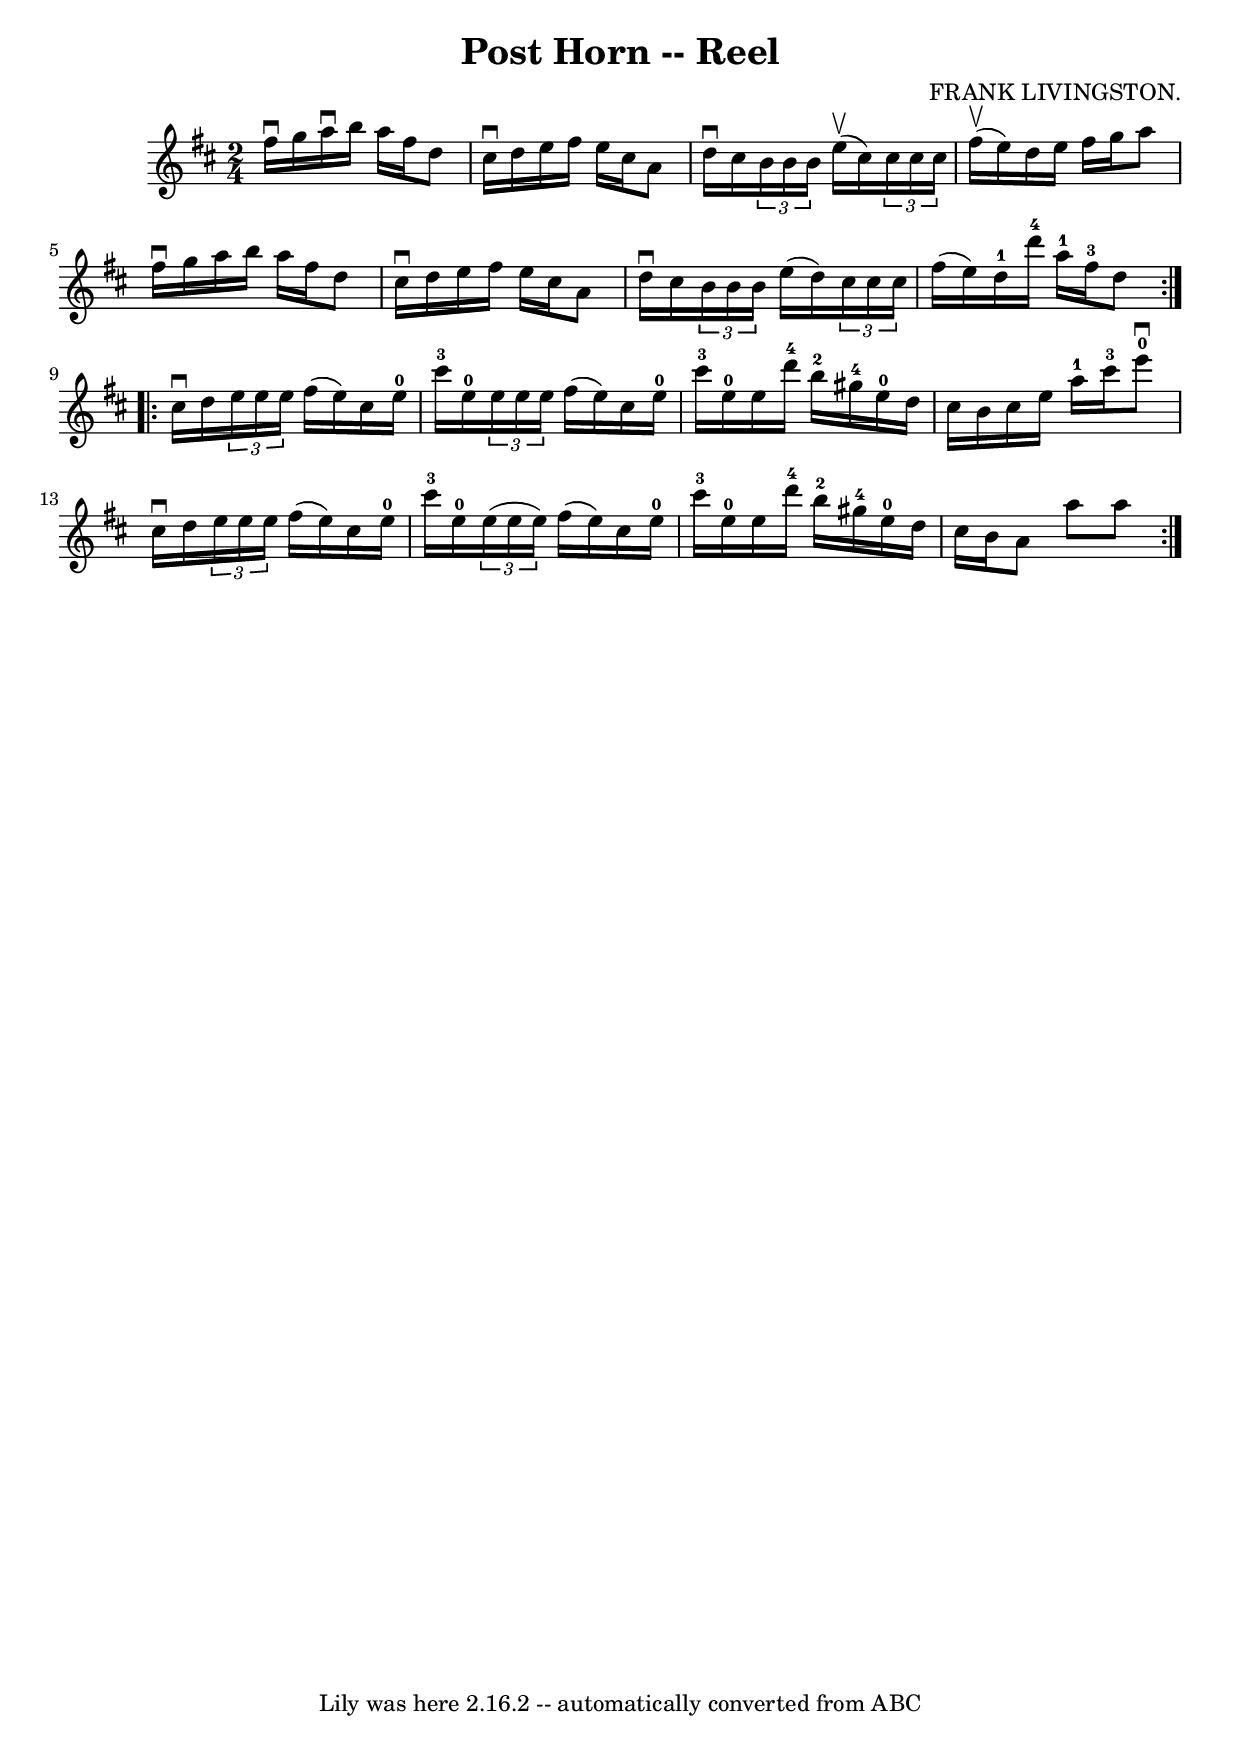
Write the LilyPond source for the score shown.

\version "2.16.2"
\include "Mammoth.ily"
\header {
  %% book = "Ryan's Mammoth Collection"
  composer = "FRANK LIVINGSTON."
  crossRefNumber = "1"
  footnotes = "\\\\307"
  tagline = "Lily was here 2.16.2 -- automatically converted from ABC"
  title = "Post Horn -- Reel"

}
voicedefault =  {



  \repeat volta 2 {

    \time 2/4 
    \key d \major
    fis''16^\downbow g''16  |
    a''16^\downbow b''16 a''16 fis''16 d''8 cis''16^\downbow d''16     |
    e''16 fis''16 e''16 cis''16 a'8 d''16^\downbow   
    cis''16    |
    \times 2/3 { b'16 b'16 b'16  
	       } e''16^\upbow(
    cis''16)   \times 2/3 { cis''16 cis''16 cis''16  
			  } fis''16^\upbow(e''16)   |
    d''16 e''16 fis''16 g''16 a''8    
    fis''16^\downbow g''16    |
    a''16 b''16 a''16 fis''16    
    d''8 cis''16^\downbow d''16    |
    e''16 fis''16 e''16    
    cis''16 a'8 d''16^\downbow cis''16    |
    \times 2/3 { b'16   
		 b'16 b'16  
	       } e''16 (d''16)   \times 2/3 { cis''16 cis''16    
					      cis''16  
					    } fis''16 (e''16)   |
    d''16-1 d'''16-4   
    a''16-1 fis''16-3 d''8  
  }     
  \repeat volta 2 {
    cis''16^\downbow   
    d''16  |
    \times 2/3 { e''16 e''16 e''16  
	       } fis''16 (
    e''16) cis''16 e''16-0 cis'''16-3 e''16-0   |
    
    \times 2/3 { e''16 e''16 e''16  
	       } fis''16 (e''16) cis''16    
    e''16-0 cis'''16-3 e''16-0   |
    e''16 d'''16-4   
    b''16-2 gis''16-4 e''16-0 d''16 cis''16 b'16    |
    
    cis''16 e''16 a''16-1 cis'''16-3 e'''8-0^\downbow   
    cis''16^\downbow d''16    |
    \times 2/3 { e''16 e''16    
		 e''16  
	       } fis''16 (e''16) cis''16 e''16-0 cis'''16-3   
    e''16-0   |
    \times 2/3 { e''16 (e''16 e''16) 
	       } fis''16 (e''16) cis''16 e''16-0 cis'''16-3 e''16-0   |
    
    e''16 d'''16-4 b''16-2 gis''16-4 e''16-0 d''16    
    cis''16 b'16    |
    a'8 a''8 a''8    
  }   

}

\score{
  <<

    \context Staff="default"
    {
      \voicedefault 
      
    }

  >>
  \layout {
    
  }
  \midi {
  }

}
